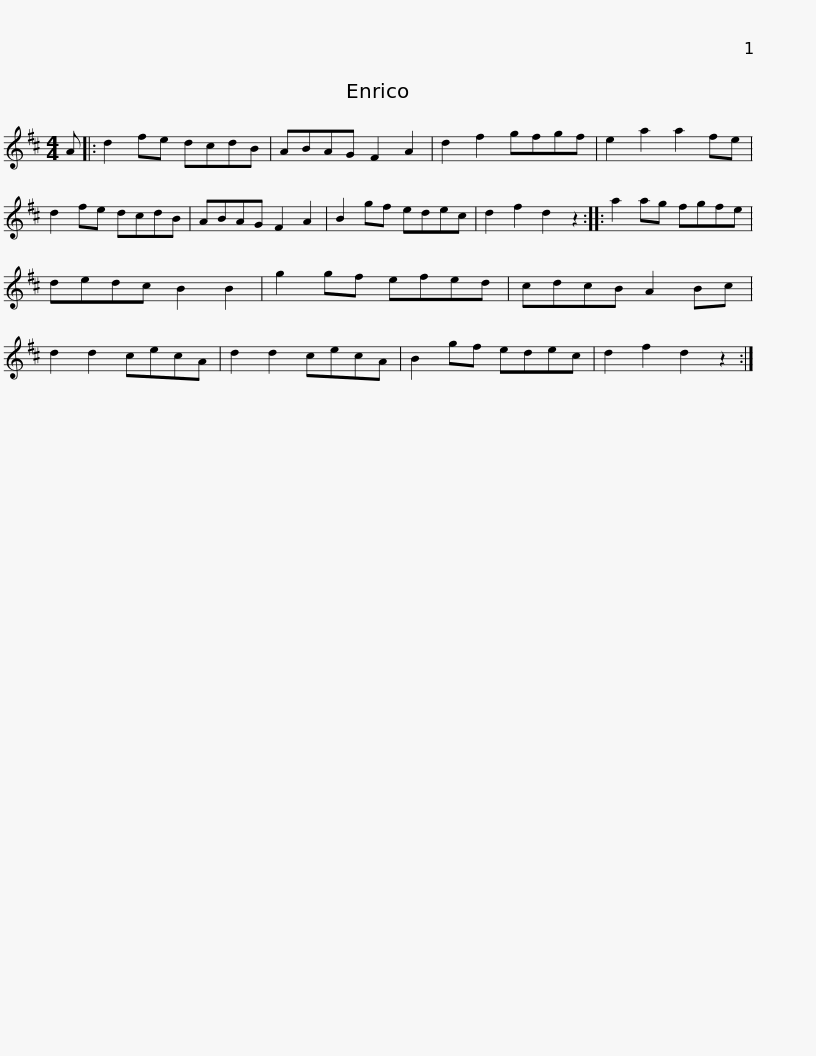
X:1
L:1/8
M:4/4
I:linebreak $
K:D
V:1 treble
V:1
 A |: d2 fe dcdB | ABAG F2 A2 | d2 f2 gfgf | e2 a2 a2 fe | %5
 d2 fe dcdB | ABAG F2 A2 |$ B2 gf edec | d2 f2 d2 z2 :: a2 ag fgfe | %10
 dedc B2 B2 | g2 gf efed | cdcB A2 Bc |$ d2 d2 cecA | d2 d2 cecA | %15
 B2 gf edec | d2 f2 d2 z2 :| %17
